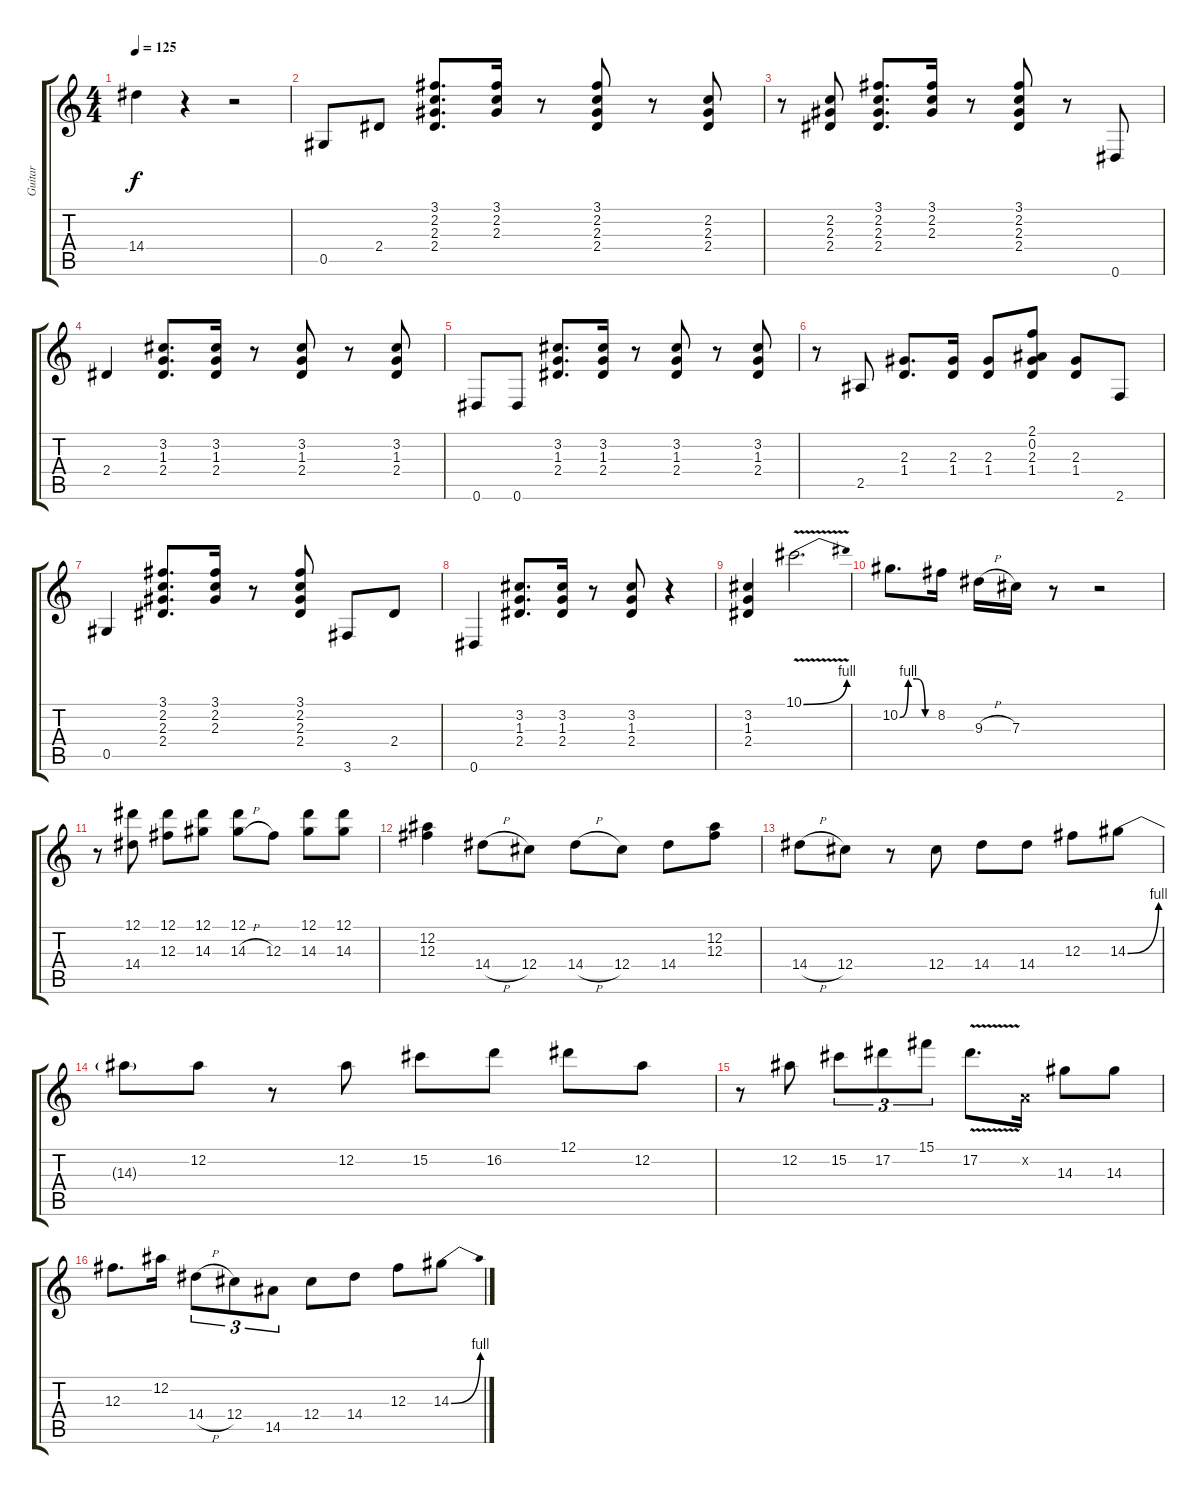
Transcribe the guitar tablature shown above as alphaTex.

\track ("Guitar" "Guitar") {instrument overdrivenguitar}
\staff {score tabs}
\tuning (Eb4 Bb3 Gb3 Db3 Ab2 Eb2) {hide}
\ts (4 4)
\tempo 125
\clef g2
\ks c
14.4.4{dy f} r.4 r.2 |
0.5.8 2.4.8 (3.1 2.2 2.3 2.4).8{d} (3.1 2.2 2.3).16 r.8 (3.1 2.2 2.3 2.4).8 r.8 (2.2 2.3 2.4).8 |
r.8 (2.2 2.3 2.4).8 (3.1 2.2 2.3 2.4).8{d} (3.1 2.2 2.3).16 r.8 (3.1 2.2 2.3 2.4).8 r.8 0.6.8 |
2.4.4 (3.2 1.3 2.4).8{d} (3.2 1.3 2.4).16 r.8 (3.2 1.3 2.4).8 r.8 (3.2 1.3 2.4).8 |
0.6.8 0.6.8 (3.2 1.3 2.4).8{d} (3.2 1.3 2.4).16 r.8 (3.2 1.3 2.4).8 r.8 (3.2 1.3 2.4).8 |
r.8 2.5.8 (2.3 1.4).8{d} (2.3 1.4).16 (2.3 1.4).8 (2.1 0.2 2.3 1.4).8 (2.3 1.4).8 2.6.8 |
0.5.4 (3.1 2.2 2.3 2.4).8{d} (3.1 2.2 2.3).16 r.8 (3.1 2.2 2.3 2.4).8 3.6.8 2.4.8 |
0.6.4 (3.2 1.3 2.4).8{d} (3.2 1.3 2.4).16 r.8 (3.2 1.3 2.4).8 r.4 |
(3.2 1.3 2.4).4 10.1{be (bend 0 0 60 4) v}.2{d} |
10.2{be (custom 0 0 15 4 30 4 45 0 60 0)}.8{d} 8.2.16 9.3{h}.16 7.3.16 r.8 r.2 |
r.8 (12.1 14.4).8 (12.1 12.3).8 (12.1 14.3).8 (12.1 14.3{h}).8 12.3.8 (12.1 14.3).8 (12.1 14.3).8 |
(12.2 12.3).4 14.4{h}.8 12.4.8 14.4{h}.8 12.4.8 14.4.8 (12.2 12.3).8 |
14.4{h}.8 12.4.8 r.8 12.4.8 14.4.8 14.4.8 12.3.8 14.3{be (bend 0 0 60 4)}.8 |
14.3{t}.8 12.2.8 r.8 12.2.8 15.2.8 16.2.8 12.1.8 12.2.8 |
r.8 12.2.8 15.2.8{tu (3 2)} 17.2.8{tu (3 2)} 15.1.8{tu (3 2)} 17.2{v}.8{d} -1.2{x}.16 14.3.8 14.3.8 |
12.3.8{d} 12.2.16 14.4{h}.8{tu (3 2)} 12.4.8{tu (3 2)} 14.5.8{tu (3 2)} 12.4.8 14.4.8 12.3.8 14.3{be (bend 0 0 60 4)}.8
